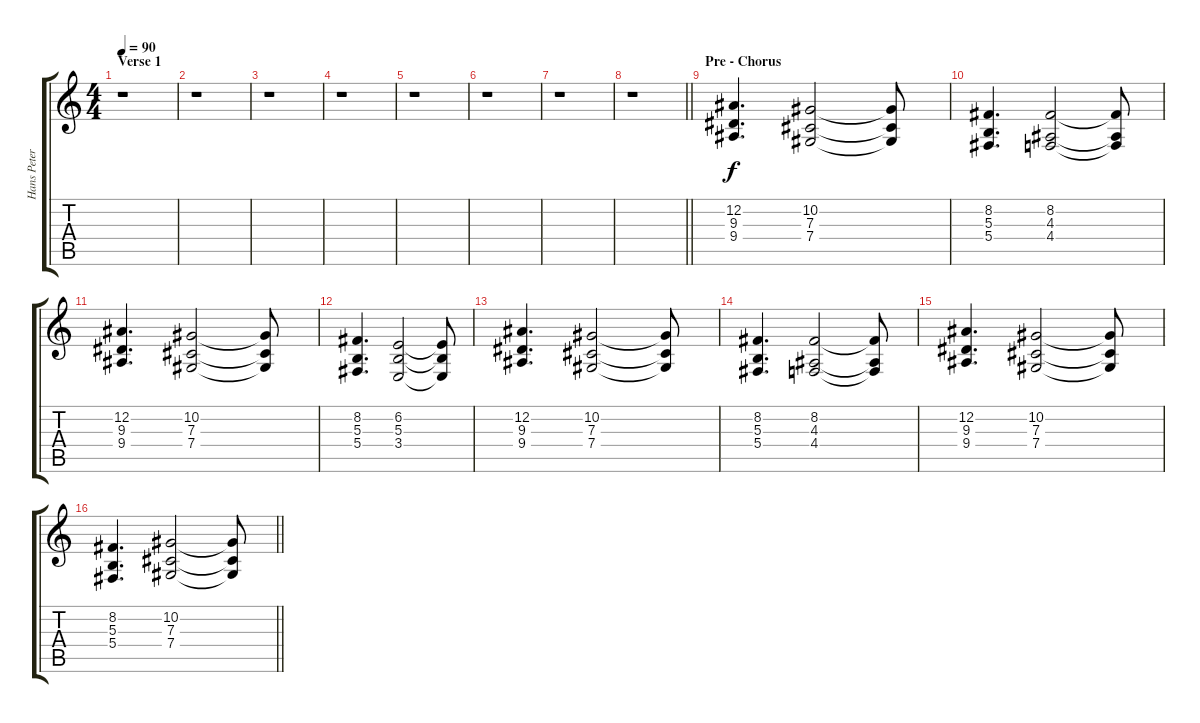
\track ("Hans Peter Katzenburg" "Hans Peter") {instrument voiceoohs}
\staff {score tabs}
\tuning (Eb4 Bb3 Gb3 Db3 Ab2 Eb2) {hide}
\ts (4 4)
\section ("" "Verse 1")
\tempo 90
\clef g2
\ks c
r.1{dy f} |
r.1 |
r.1 |
r.1 |
r.1 |
r.1 |
r.1 |
\barLineRight lightlight
r.1 |
\section ("" "Pre - Chorus")
(12.2 9.3 9.4).4{d volume 6 instrument choiraahs} (10.2 7.3 7.4).2 (10.2{t} 7.3{t} 7.4{t}).8 |
(8.2 5.3 5.4).4{d} (8.2 4.3 4.4).2 (8.2{t} 4.3{t} 4.4{t}).8 |
(12.2 9.3 9.4).4{d} (10.2 7.3 7.4).2 (10.2{t} 7.3{t} 7.4{t}).8 |
(8.2 5.3 5.4).4{d} (6.2 5.3 3.4).2 (6.2{t} 5.3{t} 3.4{t}).8 |
(12.2 9.3 9.4).4{d} (10.2 7.3 7.4).2 (10.2{t} 7.3{t} 7.4{t}).8 |
(8.2 5.3 5.4).4{d} (8.2 4.3 4.4).2 (8.2{t} 4.3{t} 4.4{t}).8 |
(12.2 9.3 9.4).4{d} (10.2 7.3 7.4).2 (10.2{t} 7.3{t} 7.4{t}).8 |
\barLineRight lightlight
(8.2 5.3 5.4).4{d} (10.2 7.3 7.4).2 (10.2{t} 7.3{t} 7.4{t}).8
